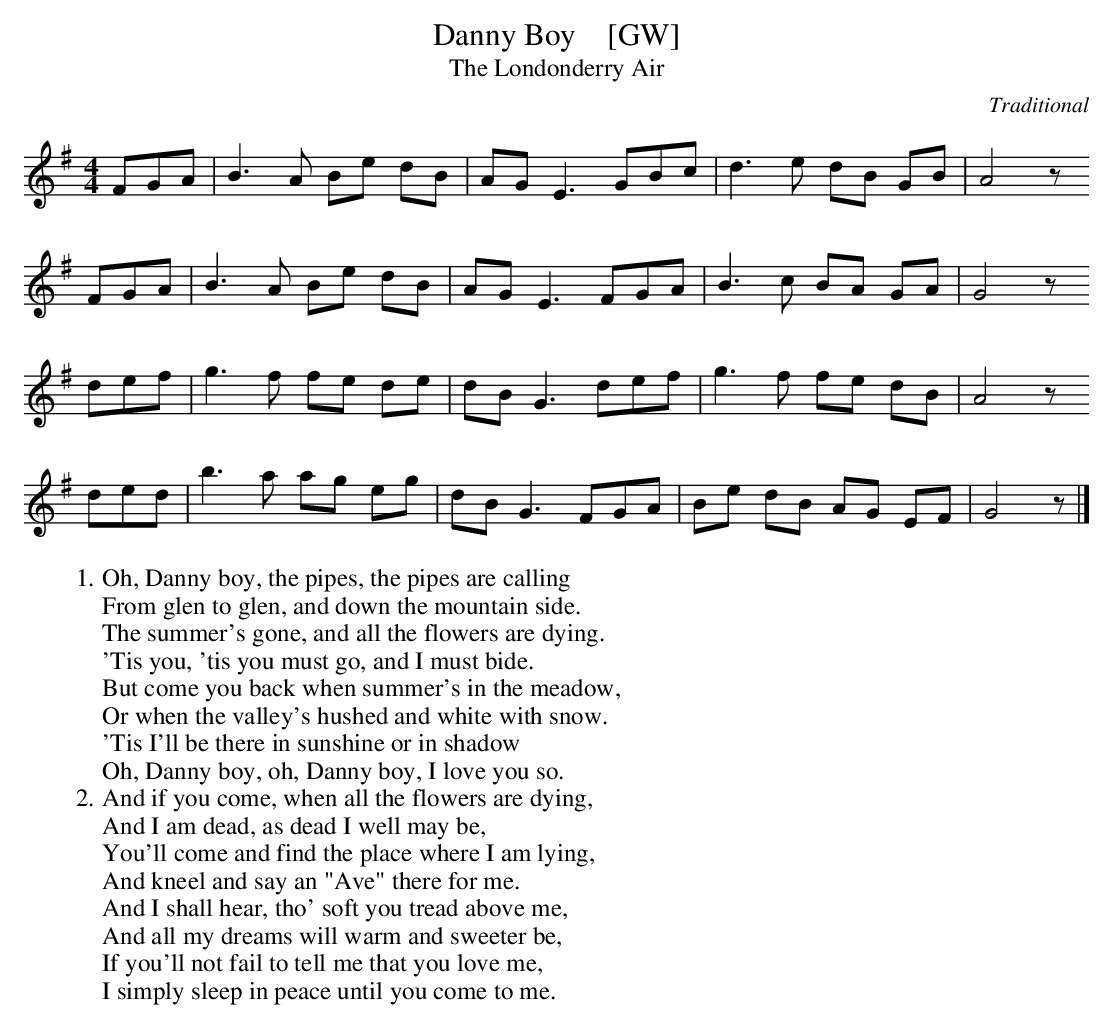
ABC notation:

X:1
T: Danny Boy    [GW]
T: The Londonderry Air
C: Traditional
M: 4/4
L: 1/8
K: G
  FGA | B3 A Be dB | AG E3 GBc | d3  e dB GB | A4 z
  FGA | B3 A Be dB | AG E3 FGA | B3  c BA GA | G4 z
  def | g3 f fe de | dB G3 def | g3  f fe dB | A4 z
  ded | b3 a ag eg | dB G3 FGA | Be dB AG EF | G4 z |]
W: 1. Oh, Danny boy, the pipes, the pipes are calling
W:     From glen to glen, and down the mountain side.
W:     The summer's gone, and all the flowers are dying.
W:    'Tis you, 'tis you must go, and I must bide.
W:     But come you back when summer's in the meadow,
W:     Or when the valley's hushed and white with snow.
W:    'Tis I'll be there in sunshine or in shadow
W:     Oh, Danny boy, oh, Danny boy, I love you so.
W: 2. And if you come, when all the flowers are dying,
W:    And I am dead, as dead I well may be,
W:    You'll come and find the place where I am lying,
W:    And kneel and say an "Ave" there for me.
W:    And I shall hear, tho' soft you tread above me,
W:    And all my dreams will warm and sweeter be,
W:    If you'll not fail to tell me that you love me,
W:    I simply sleep in peace until you come to me.
W:
